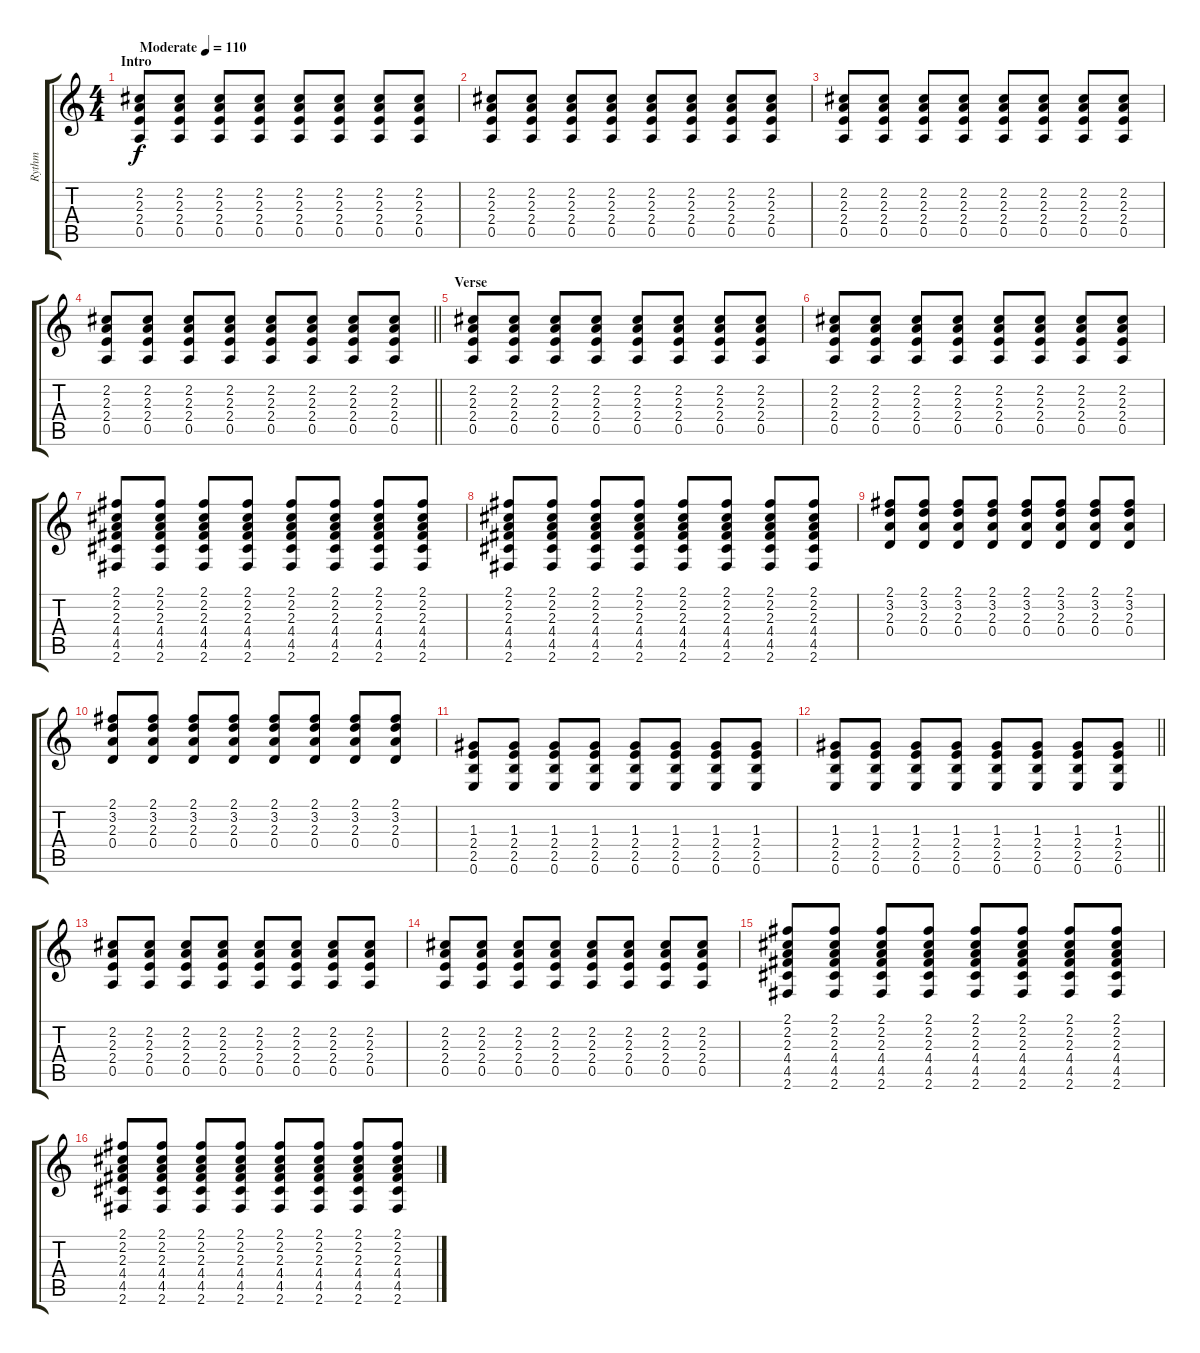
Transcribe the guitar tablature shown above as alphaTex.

\track ("Rythm" "Rythm") {instrument electricguitarclean}
\staff {score tabs}
\tuning (E4 B3 G3 D3 A2 E2) {hide}
\ts (4 4)
\section ("" "Intro")
\tempo (110 "Moderate")
\clef g2
\ks c
(2.2 2.3 2.4 0.5).8{dy f instrument electricguitarclean} (2.2 2.3 2.4 0.5).8 (2.2 2.3 2.4 0.5).8 (2.2 2.3 2.4 0.5).8 (2.2 2.3 2.4 0.5).8 (2.2 2.3 2.4 0.5).8 (2.2 2.3 2.4 0.5).8 (2.2 2.3 2.4 0.5).8 |
(2.2 2.3 2.4 0.5).8 (2.2 2.3 2.4 0.5).8 (2.2 2.3 2.4 0.5).8 (2.2 2.3 2.4 0.5).8 (2.2 2.3 2.4 0.5).8 (2.2 2.3 2.4 0.5).8 (2.2 2.3 2.4 0.5).8 (2.2 2.3 2.4 0.5).8 |
(2.2 2.3 2.4 0.5).8 (2.2 2.3 2.4 0.5).8 (2.2 2.3 2.4 0.5).8 (2.2 2.3 2.4 0.5).8 (2.2 2.3 2.4 0.5).8 (2.2 2.3 2.4 0.5).8 (2.2 2.3 2.4 0.5).8 (2.2 2.3 2.4 0.5).8 |
\barLineRight lightlight
(2.2 2.3 2.4 0.5).8 (2.2 2.3 2.4 0.5).8 (2.2 2.3 2.4 0.5).8 (2.2 2.3 2.4 0.5).8 (2.2 2.3 2.4 0.5).8 (2.2 2.3 2.4 0.5).8 (2.2 2.3 2.4 0.5).8 (2.2 2.3 2.4 0.5).8 |
\section ("" "Verse")
(2.2 2.3 2.4 0.5).8 (2.2 2.3 2.4 0.5).8 (2.2 2.3 2.4 0.5).8 (2.2 2.3 2.4 0.5).8 (2.2 2.3 2.4 0.5).8 (2.2 2.3 2.4 0.5).8 (2.2 2.3 2.4 0.5).8 (2.2 2.3 2.4 0.5).8 |
(2.2 2.3 2.4 0.5).8 (2.2 2.3 2.4 0.5).8 (2.2 2.3 2.4 0.5).8 (2.2 2.3 2.4 0.5).8 (2.2 2.3 2.4 0.5).8 (2.2 2.3 2.4 0.5).8 (2.2 2.3 2.4 0.5).8 (2.2 2.3 2.4 0.5).8 |
(2.1 2.2 2.3 4.4 4.5 2.6).8 (2.1 2.2 2.3 4.4 4.5 2.6).8 (2.1 2.2 2.3 4.4 4.5 2.6).8 (2.1 2.2 2.3 4.4 4.5 2.6).8 (2.1 2.2 2.3 4.4 4.5 2.6).8 (2.1 2.2 2.3 4.4 4.5 2.6).8 (2.1 2.2 2.3 4.4 4.5 2.6).8 (2.1 2.2 2.3 4.4 4.5 2.6).8 |
(2.1 2.2 2.3 4.4 4.5 2.6).8 (2.1 2.2 2.3 4.4 4.5 2.6).8 (2.1 2.2 2.3 4.4 4.5 2.6).8 (2.1 2.2 2.3 4.4 4.5 2.6).8 (2.1 2.2 2.3 4.4 4.5 2.6).8 (2.1 2.2 2.3 4.4 4.5 2.6).8 (2.1 2.2 2.3 4.4 4.5 2.6).8 (2.1 2.2 2.3 4.4 4.5 2.6).8 |
(2.1 3.2 2.3 0.4).8 (2.1 3.2 2.3 0.4).8 (2.1 3.2 2.3 0.4).8 (2.1 3.2 2.3 0.4).8 (2.1 3.2 2.3 0.4).8 (2.1 3.2 2.3 0.4).8 (2.1 3.2 2.3 0.4).8 (2.1 3.2 2.3 0.4).8 |
(2.1 3.2 2.3 0.4).8 (2.1 3.2 2.3 0.4).8 (2.1 3.2 2.3 0.4).8 (2.1 3.2 2.3 0.4).8 (2.1 3.2 2.3 0.4).8 (2.1 3.2 2.3 0.4).8 (2.1 3.2 2.3 0.4).8 (2.1 3.2 2.3 0.4).8 |
(1.3 2.4 2.5 0.6).8 (1.3 2.4 2.5 0.6).8 (1.3 2.4 2.5 0.6).8 (1.3 2.4 2.5 0.6).8 (1.3 2.4 2.5 0.6).8 (1.3 2.4 2.5 0.6).8 (1.3 2.4 2.5 0.6).8 (1.3 2.4 2.5 0.6).8 |
\barLineRight lightlight
(1.3 2.4 2.5 0.6).8 (1.3 2.4 2.5 0.6).8 (1.3 2.4 2.5 0.6).8 (1.3 2.4 2.5 0.6).8 (1.3 2.4 2.5 0.6).8 (1.3 2.4 2.5 0.6).8 (1.3 2.4 2.5 0.6).8 (1.3 2.4 2.5 0.6).8 |
(2.2 2.3 2.4 0.5).8 (2.2 2.3 2.4 0.5).8 (2.2 2.3 2.4 0.5).8 (2.2 2.3 2.4 0.5).8 (2.2 2.3 2.4 0.5).8 (2.2 2.3 2.4 0.5).8 (2.2 2.3 2.4 0.5).8 (2.2 2.3 2.4 0.5).8 |
(2.2 2.3 2.4 0.5).8 (2.2 2.3 2.4 0.5).8 (2.2 2.3 2.4 0.5).8 (2.2 2.3 2.4 0.5).8 (2.2 2.3 2.4 0.5).8 (2.2 2.3 2.4 0.5).8 (2.2 2.3 2.4 0.5).8 (2.2 2.3 2.4 0.5).8 |
(2.1 2.2 2.3 4.4 4.5 2.6).8 (2.1 2.2 2.3 4.4 4.5 2.6).8 (2.1 2.2 2.3 4.4 4.5 2.6).8 (2.1 2.2 2.3 4.4 4.5 2.6).8 (2.1 2.2 2.3 4.4 4.5 2.6).8 (2.1 2.2 2.3 4.4 4.5 2.6).8 (2.1 2.2 2.3 4.4 4.5 2.6).8 (2.1 2.2 2.3 4.4 4.5 2.6).8 |
(2.1 2.2 2.3 4.4 4.5 2.6).8 (2.1 2.2 2.3 4.4 4.5 2.6).8 (2.1 2.2 2.3 4.4 4.5 2.6).8 (2.1 2.2 2.3 4.4 4.5 2.6).8 (2.1 2.2 2.3 4.4 4.5 2.6).8 (2.1 2.2 2.3 4.4 4.5 2.6).8 (2.1 2.2 2.3 4.4 4.5 2.6).8 (2.1 2.2 2.3 4.4 4.5 2.6).8
